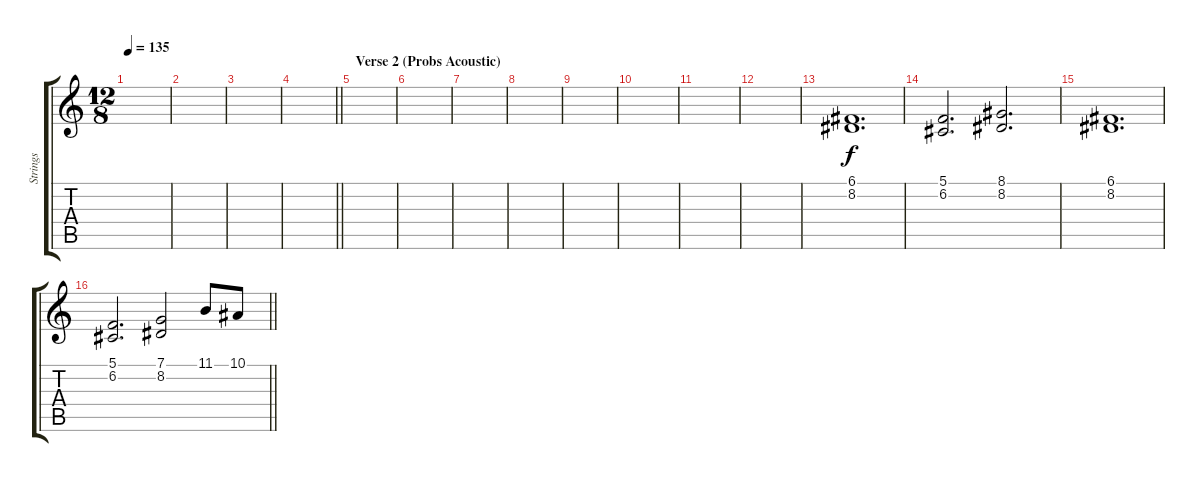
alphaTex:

\track ("Strings" "Strings") {instrument stringensemble1}
\staff {score tabs}
\tuning (C4 G3 Eb3 Bb2 F2 C2) {hide}
\ts (12 8)
\tempo 135
\clef g2
\ks c
|
|
|
\barLineRight lightlight
|
\section ("" "Verse 2 (Probs Acoustic)")
|
|
|
|
|
|
|
|
(6.1 8.2).1{d} |
(5.1 6.2).2{d} (8.1 8.2).2{d} |
(6.1 8.2).1{d} |
\barLineRight lightlight
(5.1 6.2).2{d} (7.1 8.2).2 11.1.8 10.1.8
